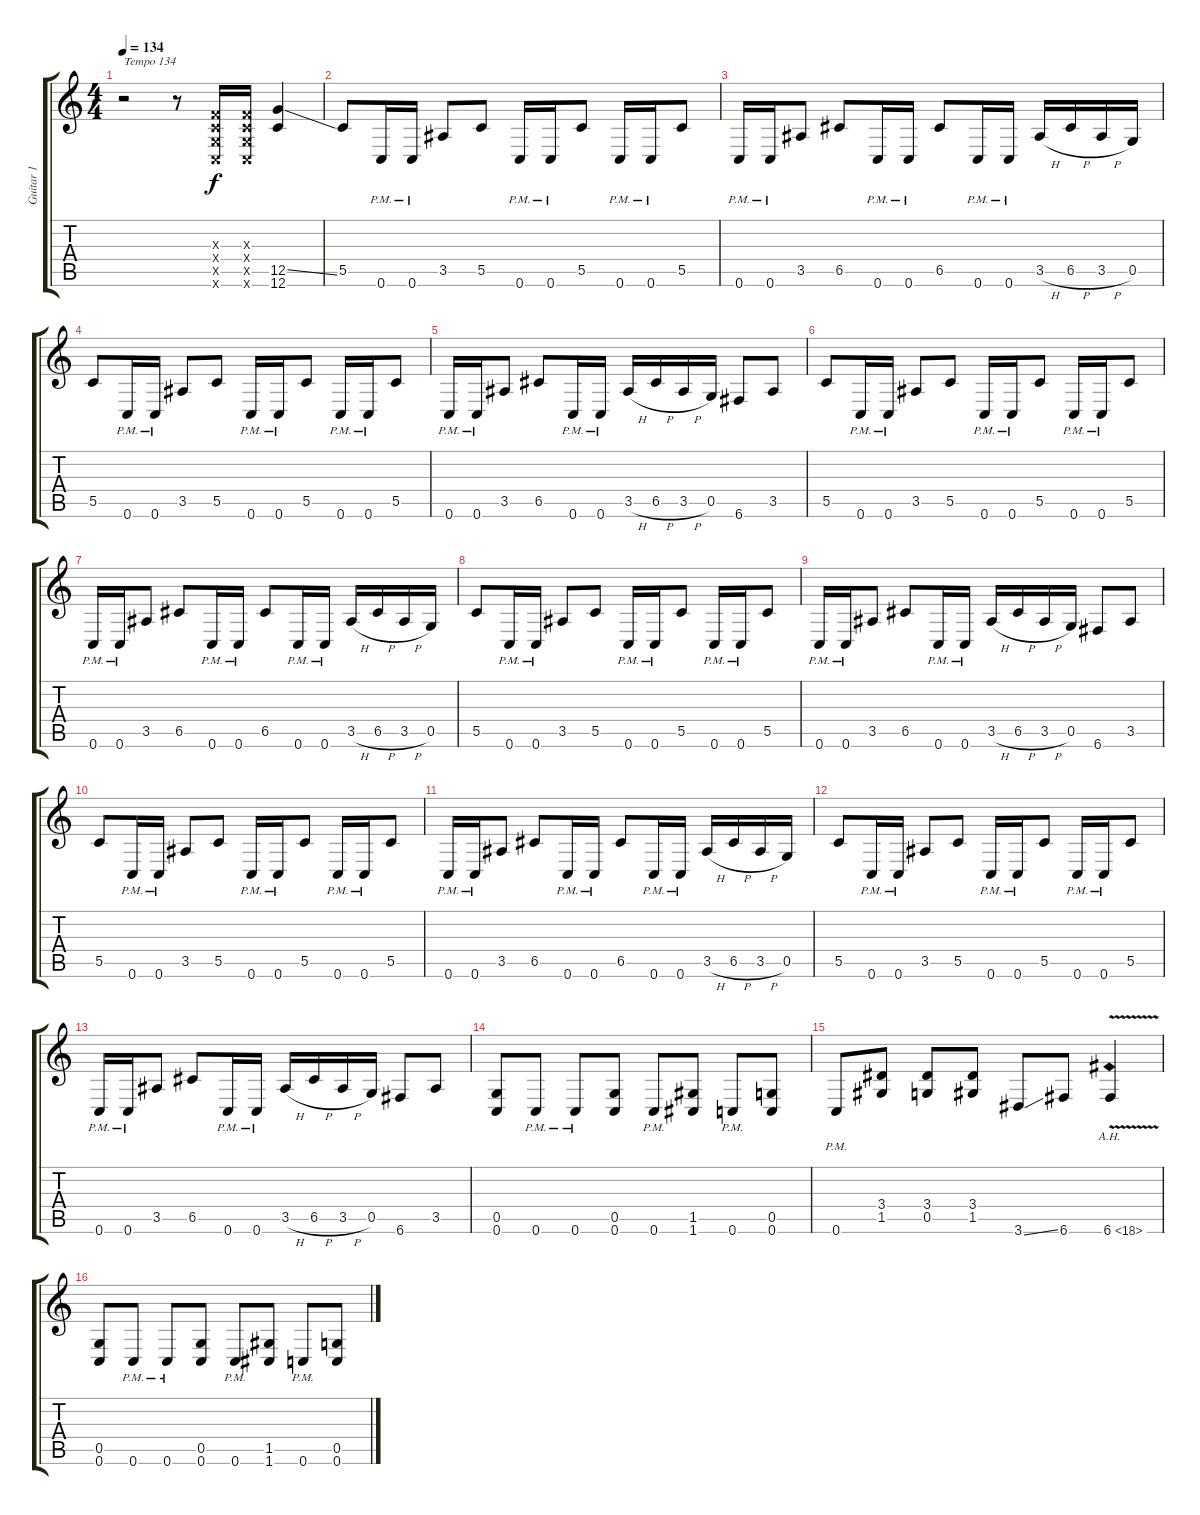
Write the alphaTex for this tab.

\track ("Guitar 1" "Guitar 1") {instrument distortionguitar}
\staff {score tabs}
\tuning (D4 A3 F3 C3 G2 C2) {hide}
\ts (4 4)
\tempo 134
\clef g2
\ks c
r.2{txt "Tempo 134" dy f instrument distortionguitar} r.8 (0.3{x} 0.4{x} 0.5{x} 0.6{x}).16 (0.3{x} 0.4{x} 0.5{x} 0.6{x}).16 (12.5{ss} 12.6).4 |
5.5.8 0.6{pm}.16 0.6{pm}.16 3.5.8 5.5.8 0.6{pm}.16 0.6{pm}.16 5.5.8 0.6{pm}.16 0.6{pm}.16 5.5.8 |
0.6{pm}.16 0.6{pm}.16 3.5.8 6.5.8 0.6{pm}.16 0.6{pm}.16 6.5.8 0.6{pm}.16 0.6{pm}.16 3.5{h}.16 6.5{h}.16 3.5{h}.16 0.5.16 |
5.5.8 0.6{pm}.16 0.6{pm}.16 3.5.8 5.5.8 0.6{pm}.16 0.6{pm}.16 5.5.8 0.6{pm}.16 0.6{pm}.16 5.5.8 |
0.6{pm}.16 0.6{pm}.16 3.5.8 6.5.8 0.6{pm}.16 0.6{pm}.16 3.5{h}.16 6.5{h}.16 3.5{h}.16 0.5.16 6.6.8 3.5.8 |
5.5.8 0.6{pm}.16 0.6{pm}.16 3.5.8 5.5.8 0.6{pm}.16 0.6{pm}.16 5.5.8 0.6{pm}.16 0.6{pm}.16 5.5.8 |
0.6{pm}.16 0.6{pm}.16 3.5.8 6.5.8 0.6{pm}.16 0.6{pm}.16 6.5.8 0.6{pm}.16 0.6{pm}.16 3.5{h}.16 6.5{h}.16 3.5{h}.16 0.5.16 |
5.5.8 0.6{pm}.16 0.6{pm}.16 3.5.8 5.5.8 0.6{pm}.16 0.6{pm}.16 5.5.8 0.6{pm}.16 0.6{pm}.16 5.5.8 |
0.6{pm}.16 0.6{pm}.16 3.5.8 6.5.8 0.6{pm}.16 0.6{pm}.16 3.5{h}.16 6.5{h}.16 3.5{h}.16 0.5.16 6.6.8 3.5.8 |
5.5.8 0.6{pm}.16 0.6{pm}.16 3.5.8 5.5.8 0.6{pm}.16 0.6{pm}.16 5.5.8 0.6{pm}.16 0.6{pm}.16 5.5.8 |
0.6{pm}.16 0.6{pm}.16 3.5.8 6.5.8 0.6{pm}.16 0.6{pm}.16 6.5.8 0.6{pm}.16 0.6{pm}.16 3.5{h}.16 6.5{h}.16 3.5{h}.16 0.5.16 |
5.5.8 0.6{pm}.16 0.6{pm}.16 3.5.8 5.5.8 0.6{pm}.16 0.6{pm}.16 5.5.8 0.6{pm}.16 0.6{pm}.16 5.5.8 |
0.6{pm}.16 0.6{pm}.16 3.5.8 6.5.8 0.6{pm}.16 0.6{pm}.16 3.5{h}.16 6.5{h}.16 3.5{h}.16 0.5.16 6.6.8 3.5.8 |
(0.5 0.6).8 0.6{pm}.8 0.6{pm}.8 (0.5 0.6).8 0.6{pm}.8 (1.5 1.6).8 0.6{pm}.8 (0.5 0.6).8 |
0.6{pm}.8 (3.4 1.5).8 (3.4 0.5).8 (3.4 1.5).8 3.6{ss}.8 6.6.8 6.6{ah 12 v}.4 |
(0.5 0.6).8 0.6{pm}.8 0.6{pm}.8 (0.5 0.6).8 0.6{pm}.8 (1.5 1.6).8 0.6{pm}.8 (0.5 0.6).8
